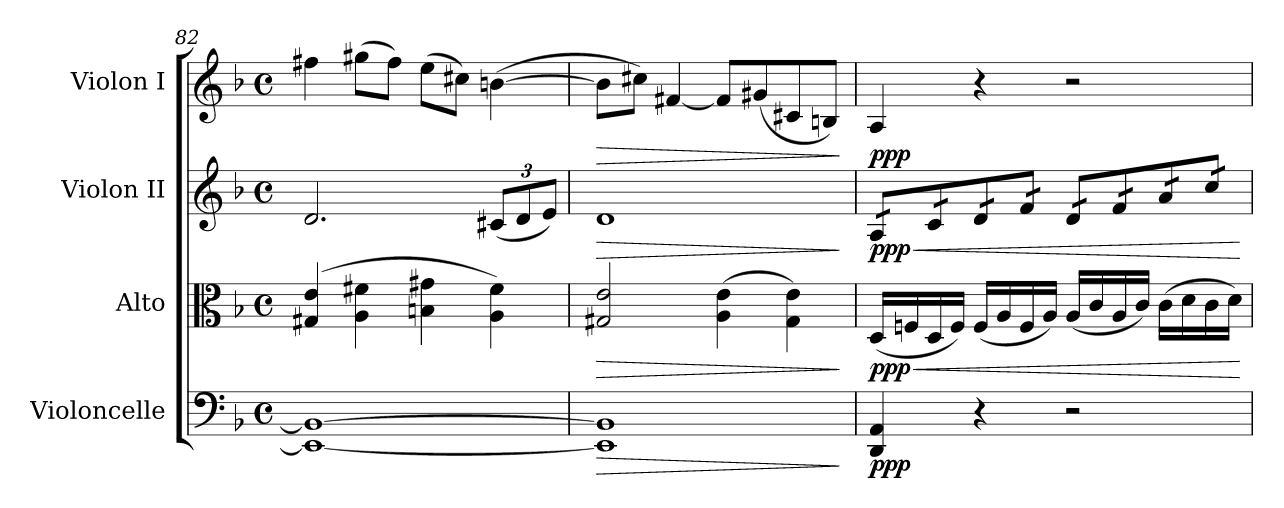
**kern	**dynam	**kern	**dynam	**kern	**dynam	**kern	**dynam
*part4	*part4	*part3	*part3	*part2	*part2	*part1	*part1
*staff4	*staff4	*staff3	*staff3	*staff2	*staff2	*staff1	*staff1
*I"Violoncelle	*	*I"Alto	*	*I"Violon II	*	*I"Violon I	*
*I'Vc	*	*	*	*I'Vln	*	*I'Vln	*
*clefF4	*	*clefC3	*	*clefG2	*	*clefG2	*
*k[b-]	*	*k[b-]	*	*k[b-]	*	*k[b-]	*
*M4/4	*	*M4/4	*	*M4/4	*	*M4/4	*
*met(c)	*	*met(c)	*	*met(c)	*	*met(c)	*
=82	=82	=82	=82	=82	=82	=82	=82
1EE_ 1BB_	.	(>4G#X/ 4e/	.	2.d/	.	4ff#X\	.
.	.	4A\ 4f#X\	.	.	.	(>8gg#X\L	.
.	.	.	.	.	.	8ff#\J)	.
.	.	4Bn\ 4g#X\	.	.	.	(>8ee\L	.
.	.	.	.	.	.	8cc#X\J)	.
*	*	*	*	*Xbrackettup	*	*	*
.	.	4A\ 4f#\)	.	(<12c#X/L	.	(>[4bn\	.
.	.	.	.	12d/	.	.	.
.	.	.	.	12e/J)	.	.	.
=83	=83	=83	=83	=83	=83	=83	=83
!	!LO:HP:b	!	!LO:HP:b	!	!LO:HP:b	!	!LO:HP:b
1EE] 1BB]	>	2G#X/ 2e/	>	1d	>	8b\L]	>
.	.	.	.	.	.	8cc#X\J)	.
.	.	.	.	.	.	[4f#X/	.
.	.	(>4A\ 4e\	.	.	.	8f#/L]	.
.	.	.	.	.	.	(<8g#X/	.
.	.	4G#\ 4e\)	.	.	.	8c#X/	.
.	.	.	.	.	.	8Bn/J)	.
.	]	.	]	.	]	.	]
!!LO:PB:g=z
=84	=84	=84	=84	=84	=84	=84	=84
!	!LO:DY:b	!	!LO:HP:b	!	!LO:HP:b	!	!
!	!	!	!LO:DY:n=1:b	!	!LO:DY:n=1:b	!	!LO:DY:b
*	*	*	*	*tremolo	*	*	*
4DD/ 4AA/	ppp	(<16D/LL	< ppp	16A/LL	< ppp	4A/	ppp
.	.	16Fn/	.	16A/	.	.	.
.	.	16D/	.	16c/	.	.	.
.	.	16F/JJ)	.	16c/	.	.	.
4r	.	(<16F/LL	.	16d/	.	4r	.
.	.	16A/	.	16d/	.	.	.
.	.	16F/	.	16f/	.	.	.
.	.	16A/JJ)	.	16f/JJ	.	.	.
2r	.	(<16A/LL	.	16d/LL	.	2r	.
.	.	16c/	.	16d/	.	.	.
.	.	16A/	.	16f/	.	.	.
.	.	16c/JJ)	.	16f/	.	.	.
.	.	(>16c\LL	.	16a/	.	.	.
.	.	16d\	.	16a/	.	.	.
.	.	16c\	.	16cc/	.	.	.
.	.	16d\JJ)	.	16cc/JJ	.	.	.
*	*	*	*	*Xtremolo	*	*	*
.	.	.	[	.	[	.	.
=	=	=	=	=	=	=	=
*-	*-	*-	*-	*-	*-	*-	*-
